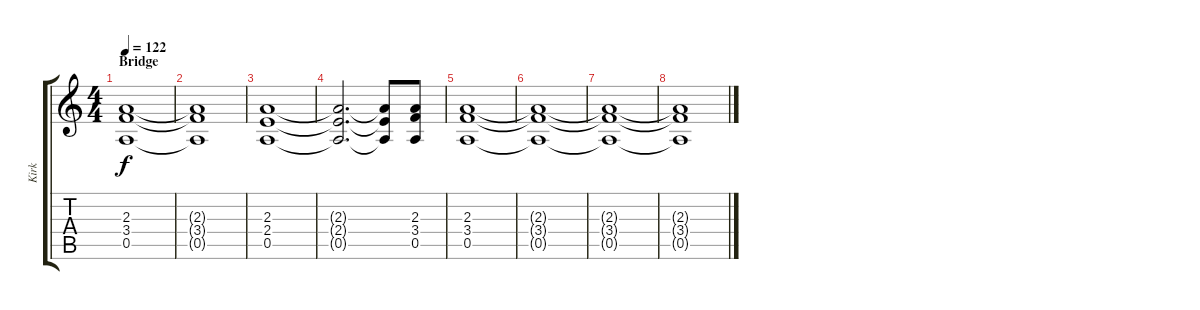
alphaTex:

\track ("Kirk" "Kirk") {instrument distortionguitar}
\staff {score tabs}
\tuning (E4 B3 G3 D3 A2 E2) {hide}
\ts (4 4)
\section ("" "Bridge")
\tempo 122
\clef g2
\ks c
(2.3 3.4 0.5).1{dy f} |
(2.3{t} 3.4{t} 0.5{t}).1 |
(2.3 2.4 0.5).1 |
(2.3{t} 2.4{t} 0.5{t}).2{d} (2.3{t} 2.4{t} 0.5{t}).8 (2.3 3.4 0.5).8 |
(2.3 3.4 0.5).1 |
(2.3{t} 3.4{t} 0.5{t}).1 |
(2.3{t} 3.4{t} 0.5{t}).1 |
(2.3{t} 3.4{t} 0.5{t}).1
